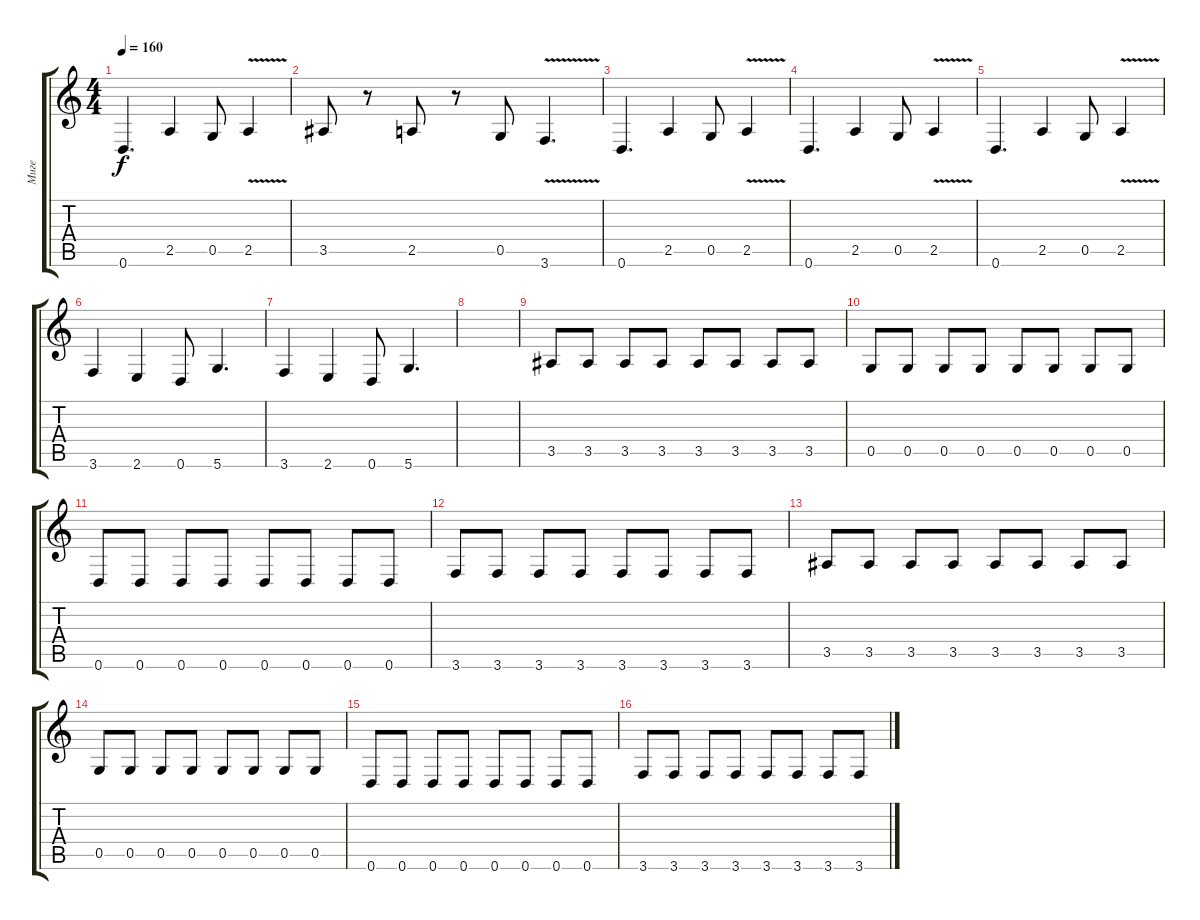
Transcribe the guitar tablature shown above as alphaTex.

\track ("Миге" "Миге") {instrument electricbassfinger}
\staff {score tabs}
\tuning (D4 A3 F3 C3 G2 D2) {hide}
\ts (4 4)
\tempo 160
\clef g2
\ks c
0.6.4{d dy f} 2.5.4 0.5.8 2.5{v}.4 |
3.5.8 r.8 2.5.8 r.8 0.5.8 3.6{v}.4{d} |
0.6.4{d} 2.5.4 0.5.8 2.5{v}.4 |
0.6.4{d} 2.5.4 0.5.8 2.5{v}.4 |
0.6.4{d} 2.5.4 0.5.8 2.5{v}.4 |
3.6.4 2.6.4 0.6.8 5.6.4{d} |
3.6.4 2.6.4 0.6.8 5.6.4{d} |
|
3.5.8 3.5.8 3.5.8 3.5.8 3.5.8 3.5.8 3.5.8 3.5.8 |
0.5.8 0.5.8 0.5.8 0.5.8 0.5.8 0.5.8 0.5.8 0.5.8 |
0.6.8 0.6.8 0.6.8 0.6.8 0.6.8 0.6.8 0.6.8 0.6.8 |
3.6.8 3.6.8 3.6.8 3.6.8 3.6.8 3.6.8 3.6.8 3.6.8 |
3.5.8 3.5.8 3.5.8 3.5.8 3.5.8 3.5.8 3.5.8 3.5.8 |
0.5.8 0.5.8 0.5.8 0.5.8 0.5.8 0.5.8 0.5.8 0.5.8 |
0.6.8 0.6.8 0.6.8 0.6.8 0.6.8 0.6.8 0.6.8 0.6.8 |
3.6.8 3.6.8 3.6.8 3.6.8 3.6.8 3.6.8 3.6.8 3.6.8
